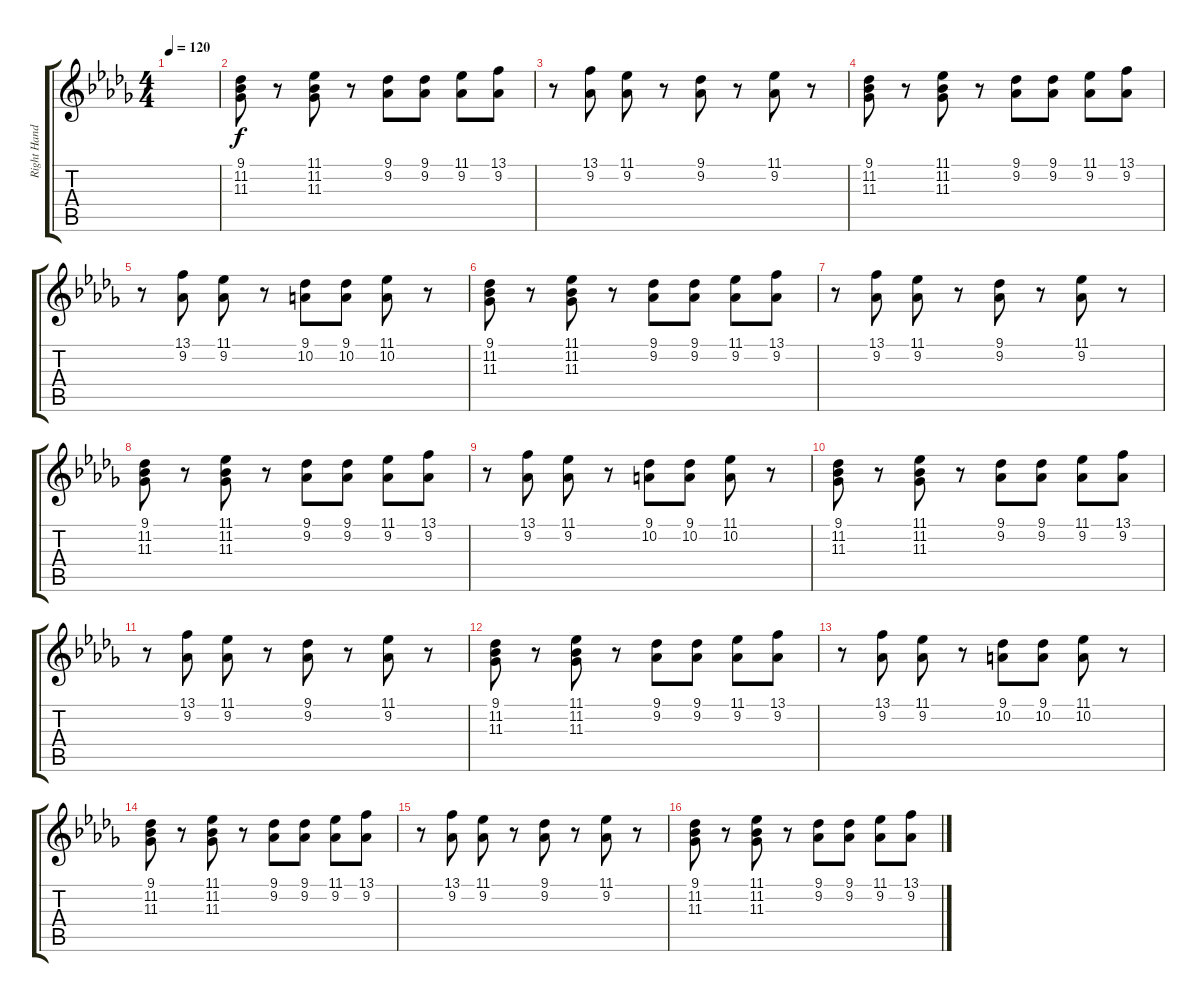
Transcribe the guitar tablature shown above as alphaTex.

\track ("Right Hand" "Right Hand") {instrument brightacousticpiano}
\staff {score tabs}
\tuning (E4 B3 G3 D3 A2 E2) {hide}
\ts (4 4)
\tempo 120
\clef g2
\ks db
|
(9.1 11.2 11.3).8 r.8 (11.1 11.2 11.3).8 r.8 (9.1 9.2).8 (9.1 9.2).8 (11.1 9.2).8 (13.1 9.2).8 |
r.8 (13.1 9.2).8 (11.1 9.2).8 r.8 (9.1 9.2).8 r.8 (11.1 9.2).8 r.8 |
(9.1 11.2 11.3).8 r.8 (11.1 11.2 11.3).8 r.8 (9.1 9.2).8 (9.1 9.2).8 (11.1 9.2).8 (13.1 9.2).8 |
r.8 (13.1 9.2).8 (11.1 9.2).8 r.8 (9.1 10.2).8 (9.1 10.2).8 (11.1 10.2).8 r.8 |
(9.1 11.2 11.3).8 r.8 (11.1 11.2 11.3).8 r.8 (9.1 9.2).8 (9.1 9.2).8 (11.1 9.2).8 (13.1 9.2).8 |
r.8 (13.1 9.2).8 (11.1 9.2).8 r.8 (9.1 9.2).8 r.8 (11.1 9.2).8 r.8 |
(9.1 11.2 11.3).8 r.8 (11.1 11.2 11.3).8 r.8 (9.1 9.2).8 (9.1 9.2).8 (11.1 9.2).8 (13.1 9.2).8 |
r.8 (13.1 9.2).8 (11.1 9.2).8 r.8 (9.1 10.2).8 (9.1 10.2).8 (11.1 10.2).8 r.8 |
(9.1 11.2 11.3).8 r.8 (11.1 11.2 11.3).8 r.8 (9.1 9.2).8 (9.1 9.2).8 (11.1 9.2).8 (13.1 9.2).8 |
r.8 (13.1 9.2).8 (11.1 9.2).8 r.8 (9.1 9.2).8 r.8 (11.1 9.2).8 r.8 |
(9.1 11.2 11.3).8 r.8 (11.1 11.2 11.3).8 r.8 (9.1 9.2).8 (9.1 9.2).8 (11.1 9.2).8 (13.1 9.2).8 |
r.8 (13.1 9.2).8 (11.1 9.2).8 r.8 (9.1 10.2).8 (9.1 10.2).8 (11.1 10.2).8 r.8 |
(9.1 11.2 11.3).8 r.8 (11.1 11.2 11.3).8 r.8 (9.1 9.2).8 (9.1 9.2).8 (11.1 9.2).8 (13.1 9.2).8 |
r.8 (13.1 9.2).8 (11.1 9.2).8 r.8 (9.1 9.2).8 r.8 (11.1 9.2).8 r.8 |
(9.1 11.2 11.3).8 r.8 (11.1 11.2 11.3).8 r.8 (9.1 9.2).8 (9.1 9.2).8 (11.1 9.2).8 (13.1 9.2).8
